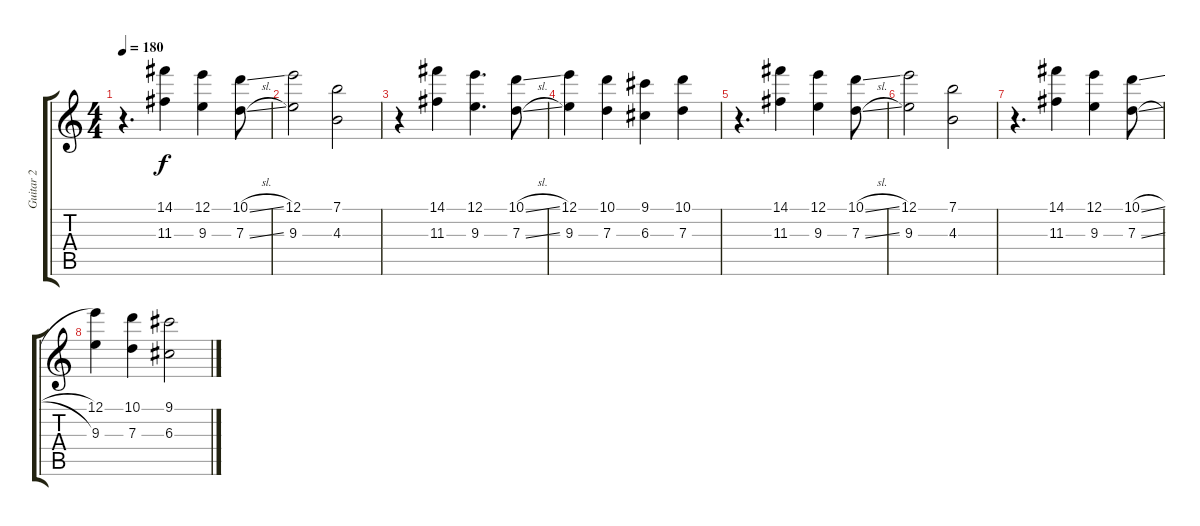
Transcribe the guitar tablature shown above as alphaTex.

\track ("Guitar 2" "Guitar 2") {instrument acousticguitarnylon}
\staff {score tabs}
\tuning (E4 B3 G3 D3 A2 E2) {hide}
\ts (4 4)
\tempo 180
\clef g2
\ks c
r.4{d dy f volume 13} (14.1 11.3).4 (12.1 9.3).4 (10.1{sl} 7.3{sl}).8 |
(12.1 9.3).2 (7.1 4.3).2 |
r.4 (14.1 11.3).4 (12.1 9.3).4{d} (10.1{sl} 7.3{sl}).8 |
(12.1 9.3).4 (10.1 7.3).4 (9.1 6.3).4 (10.1 7.3).4 |
r.4{d} (14.1 11.3).4 (12.1 9.3).4 (10.1{sl} 7.3{sl}).8 |
(12.1 9.3).2 (7.1 4.3).2 |
r.4{d} (14.1 11.3).4 (12.1 9.3).4 (10.1{sl} 7.3{sl}).8 |
(12.1 9.3).4 (10.1 7.3).4 (9.1 6.3).2
